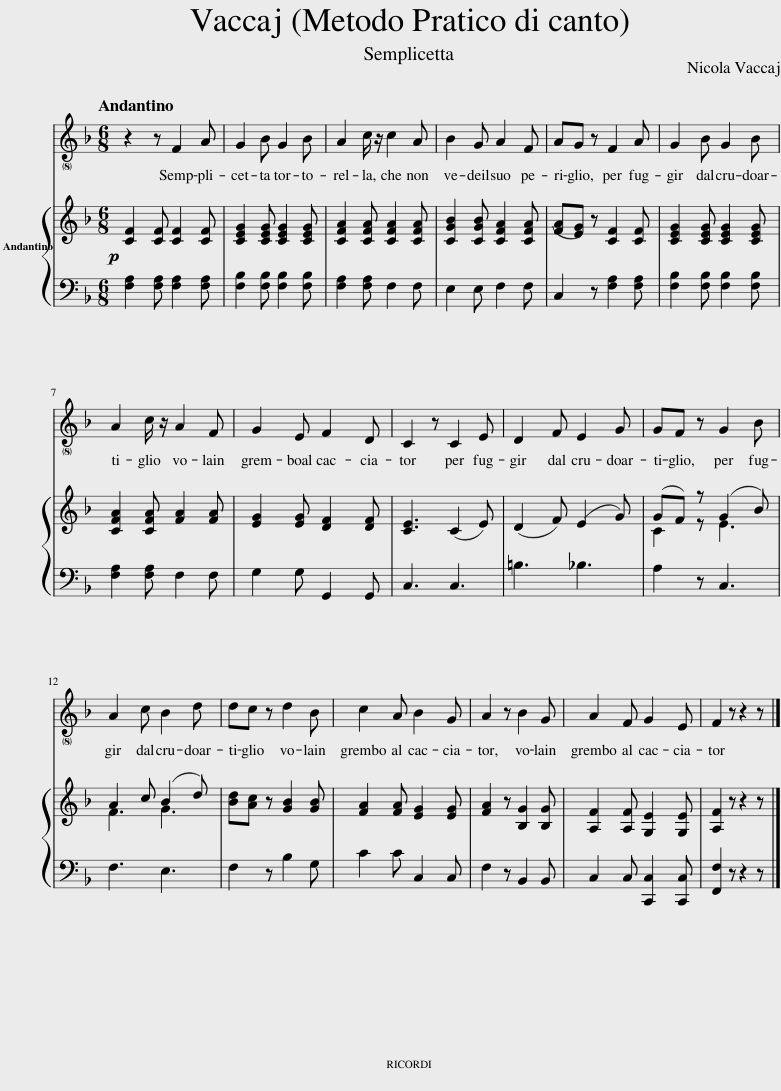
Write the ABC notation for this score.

X:1
%%score 1 { ( 2 4 ) | 3 }
L:1/8
Q:1/4=92
M:6/8
I:linebreak $
K:F
V:1 treble
V:2 treble
V:4 treble
V:3 bass
V:1
 z2 z F2 A | G2 B G2 B | A2 c/ z/ c2 A | B2 G A2 F | AG z F2 A | %5
 G2 B G2 B |$ A2 c/ z/ A2 F | G2 E F2 D | C2 z C2 E | D2 F E2 G | %10
 GF z G2 B |$ A2 c B2 d | dc z d2 B | c2 A B2 G | A2 z B2 G | %15
 A2 F G2 E | F2 z z2 z |] %17
V:2
!p! [CF]2 [CF] [CF]2 [CF] | [CEG]2 [CEG] [CEG]2 [CEG] | [CFA]2 [CFA] [CFA]2 [CFA] | [CGB]2 [CGB] [CFA]2 [CFA] | ([FA][EG] z) [CF]2 [CF] | %5
 [CEG]2 [CEG] [CEG]2 [CEG] |$ [CFA]2 [CFA] [FA]2 [FA] | [EG]2 [EG] [DF]2 [DF] | [CE]3 (C2 E) | (D2 F) (E2 G) | %10
 (GF) z (G2 B) |$ A2 c (B2 d) | [Bd][Ac] z [GB]2 [GB] | [FA]2 [FA] [EG]2 [EG] | [FA]2 z [B,G]2 [B,G] | %15
 [A,F]2 [A,F] [G,E]2 [G,E] | [A,F]2 z z2 z |] %17
V:3
 [F,A,]2 [F,A,] [F,A,]2 [F,A,] | [F,B,]2 [F,B,] [F,B,]2 [F,B,] | [F,A,]2 [F,A,] F,2 F, | E,2 E, F,2 F, | C,2 z [F,A,]2 [F,A,] | %5
 [F,B,]2 [F,B,] [F,B,]2 [F,B,] |$ [F,A,]2 [F,A,] F,2 F, | G,2 G, G,,2 G,, | C,3 C,3 | =B,3 _B,3 | %10
 A,2 z C,3 |$ F,3 E,3 | F,2 z B,2 G, | C2 C C,2 C, | F,2 z B,,2 B,, | %15
 C,2 C, [C,,C,]2 [C,,C,] | [F,,F,]2 z z2 z |] %17
V:4
 x6 | x6 | x6 | x6 | x6 | %5
 x6 |$ x6 | x6 | x6 | x6 | %10
 C2 z E3 |$ F3 G3 | x6 | x6 | x6 | %15
 x6 | x6 |] %17
